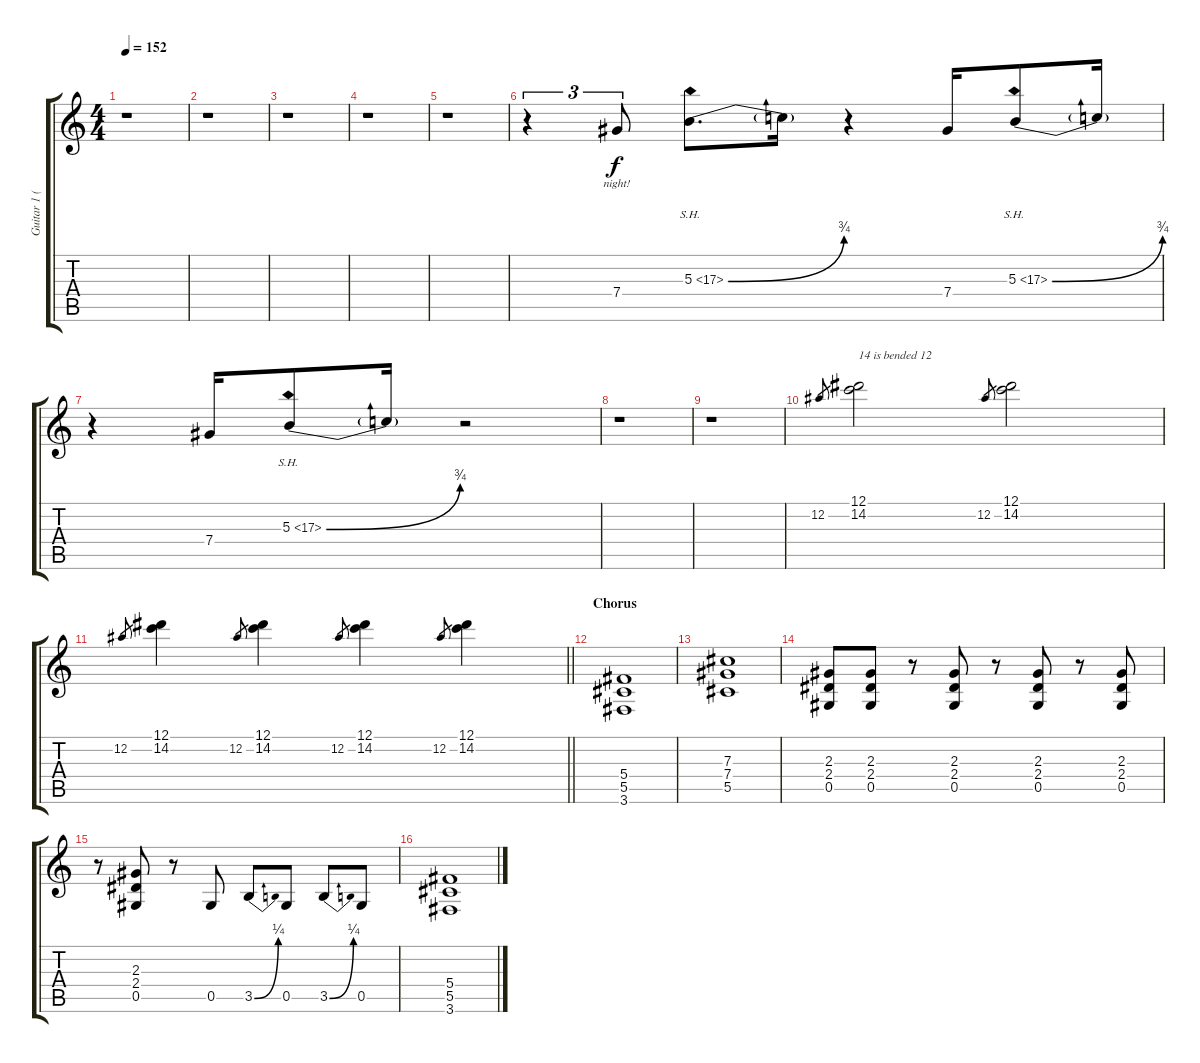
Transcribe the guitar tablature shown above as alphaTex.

\track ("Guitar 1 (Slash)" "Guitar 1 (") {instrument overdrivenguitar}
\staff {score tabs}
\tuning (Eb4 Bb3 Gb3 Db3 Ab2 Eb2) {hide}
\ts (4 4)
\tempo 152
\clef g2
\ks c
r.1{dy f} |
r.1 |
r.1 |
r.1 |
r.1 |
r.4{tu (3 2)} 7.4.8{tu (3 2) lyrics (0 "night!") lyrics (1 "") lyrics (2 "") lyrics (3 "") lyrics (4 "")} 5.3{be (bend 0 0 60 3) sh 12}.8{d} 5.3{t}.16 r.4 7.4.16 5.3{be (bend 0 0 60 3) sh 12}.8 5.3{t}.16 |
r.4 7.4.16 5.3{be (bend 0 0 60 3) sh 12}.8 5.3{t}.16 r.2 |
r.1 |
r.1 |
12.2.8{gr} (12.1 14.2).2{txt "14 is bended 12"} 12.2.8{gr} (12.1 14.2).2 |
\barLineRight lightlight
12.2.8{gr} (12.1 14.2).4 12.2.8{gr} (12.1 14.2).4 12.2.8{gr} (12.1 14.2).4 12.2.8{gr} (12.1 14.2).4 |
\section ("" "Chorus")
(5.4 5.5 3.6).1 |
(7.3 7.4 5.5).1 |
(2.3 2.4 0.5).8 (2.3 2.4 0.5).8 r.8 (2.3 2.4 0.5).8 r.8 (2.3 2.4 0.5).8 r.8 (2.3 2.4 0.5).8 |
r.8 (2.3 2.4 0.5).8 r.8 0.5.8 3.5{be (bend 0 0 60 1)}.8 0.5.8 3.5{be (bend 0 0 60 1)}.8 0.5.8 |
(5.4 5.5 3.6).1
